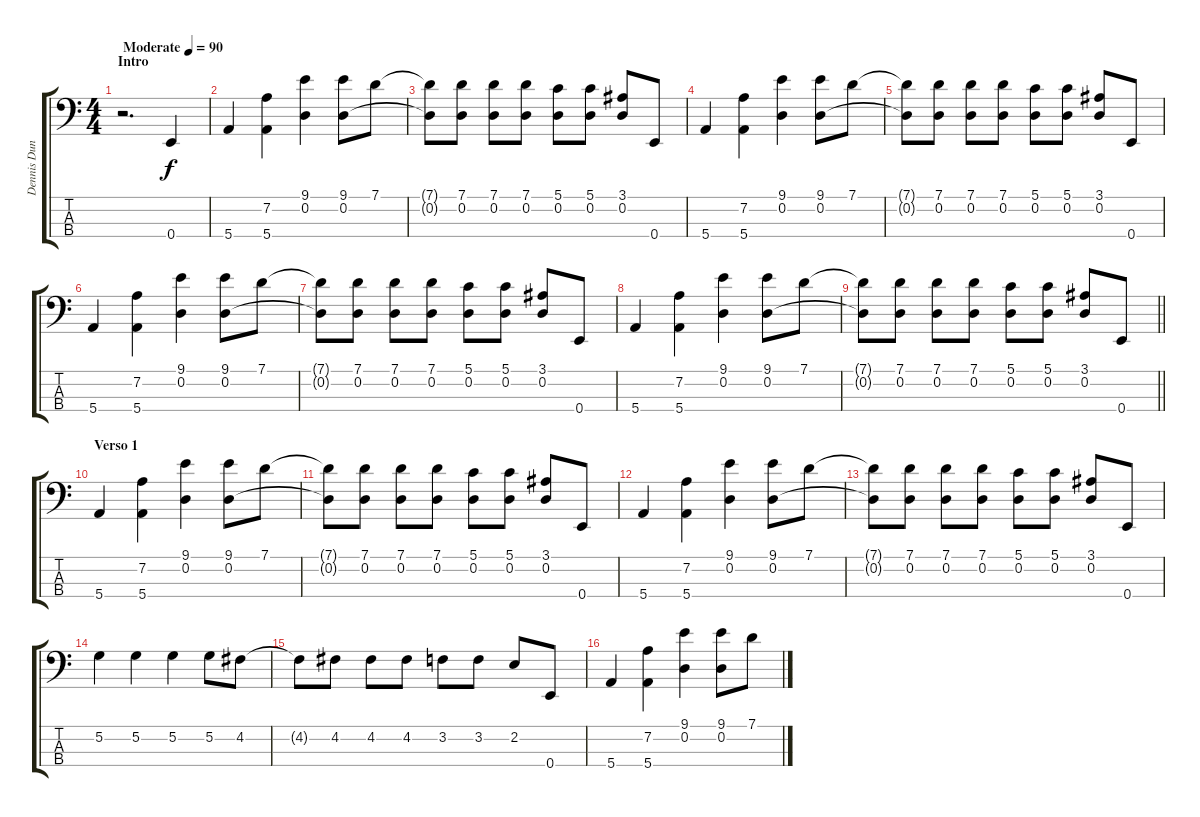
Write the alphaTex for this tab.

\track ("Dennis Dunaway" "Dennis Dun") {instrument electricbasspick}
\staff {score tabs}
\tuning (G2 D2 A1 E1) {hide}
\ts (4 4)
\section ("" "Intro")
\tempo (90 "Moderate")
\clef f4
\ks c
r.2{d dy f instrument electricbasspick} 0.4.4 |
5.4.4 (7.2 5.4).4 (9.1 0.2).4 (9.1 0.2).8 7.1.8 |
(7.1{t} 0.2{t}).8 (7.1 0.2).8 (7.1 0.2).8 (7.1 0.2).8 (5.1 0.2).8 (5.1 0.2).8 (3.1 0.2).8 0.4.8 |
5.4.4 (7.2 5.4).4 (9.1 0.2).4 (9.1 0.2).8 7.1.8 |
(7.1{t} 0.2{t}).8 (7.1 0.2).8 (7.1 0.2).8 (7.1 0.2).8 (5.1 0.2).8 (5.1 0.2).8 (3.1 0.2).8 0.4.8 |
5.4.4 (7.2 5.4).4 (9.1 0.2).4 (9.1 0.2).8 7.1.8 |
(7.1{t} 0.2{t}).8 (7.1 0.2).8 (7.1 0.2).8 (7.1 0.2).8 (5.1 0.2).8 (5.1 0.2).8 (3.1 0.2).8 0.4.8 |
5.4.4 (7.2 5.4).4 (9.1 0.2).4 (9.1 0.2).8 7.1.8 |
\barLineRight lightlight
(7.1{t} 0.2{t}).8 (7.1 0.2).8 (7.1 0.2).8 (7.1 0.2).8 (5.1 0.2).8 (5.1 0.2).8 (3.1 0.2).8 0.4.8 |
\section ("" "Verso 1")
5.4.4 (7.2 5.4).4 (9.1 0.2).4 (9.1 0.2).8 7.1.8 |
(7.1{t} 0.2{t}).8 (7.1 0.2).8 (7.1 0.2).8 (7.1 0.2).8 (5.1 0.2).8 (5.1 0.2).8 (3.1 0.2).8 0.4.8 |
5.4.4 (7.2 5.4).4 (9.1 0.2).4 (9.1 0.2).8 7.1.8 |
(7.1{t} 0.2{t}).8 (7.1 0.2).8 (7.1 0.2).8 (7.1 0.2).8 (5.1 0.2).8 (5.1 0.2).8 (3.1 0.2).8 0.4.8 |
5.2.4 5.2.4 5.2.4 5.2.8 4.2.8 |
4.2{t}.8 4.2.8 4.2.8 4.2.8 3.2.8 3.2.8 2.2.8 0.4.8 |
5.4.4 (7.2 5.4).4 (9.1 0.2).4 (9.1 0.2).8 7.1.8
